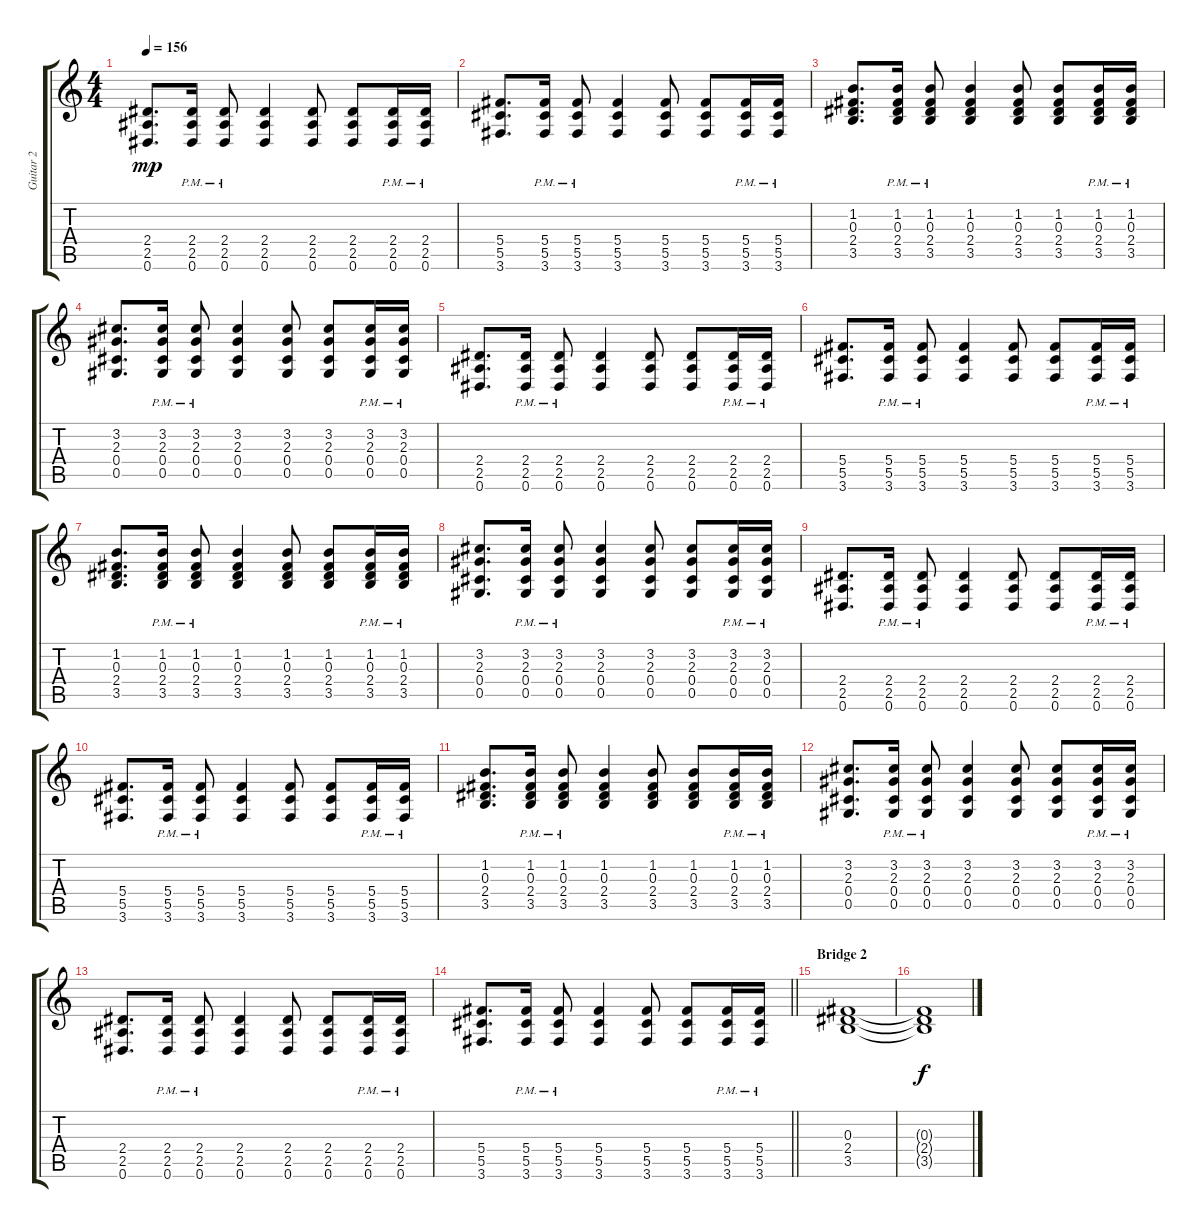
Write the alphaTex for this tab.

\track ("Guitar 2" "Guitar 2") {instrument overdrivenguitar}
\staff {score tabs}
\tuning (Eb4 Bb3 Gb3 Db3 Ab2 Eb2) {hide}
\ts (4 4)
\tempo 156
\clef g2
\ks c
(2.4 2.5 0.6).8{d dy mp} (2.4{pm} 2.5{pm} 0.6{pm}).16 (2.4{pm} 2.5{pm} 0.6{pm}).8 (2.4 2.5 0.6).4 (2.4 2.5 0.6).8 (2.4 2.5 0.6).8 (2.4{pm} 2.5{pm} 0.6{pm}).16 (2.4{pm} 2.5{pm} 0.6{pm}).16 |
(5.4 5.5 3.6).8{d} (5.4{pm} 5.5{pm} 3.6{pm}).16 (5.4{pm} 5.5{pm} 3.6{pm}).8 (5.4 5.5 3.6).4 (5.4 5.5 3.6).8 (5.4 5.5 3.6).8 (5.4{pm} 5.5{pm} 3.6{pm}).16 (5.4{pm} 5.5{pm} 3.6{pm}).16 |
(1.2 0.3 2.4 3.5).8{d} (1.2 0.3{pm} 2.4{pm} 3.5{pm}).16 (1.2 0.3{pm} 2.4{pm} 3.5{pm}).8 (1.2 0.3 2.4 3.5).4 (1.2 0.3 2.4 3.5).8 (1.2 0.3 2.4 3.5).8 (1.2 0.3{pm} 2.4{pm} 3.5{pm}).16 (1.2 0.3{pm} 2.4{pm} 3.5{pm}).16 |
(3.2 2.3 0.4 0.5).8{d} (3.2 2.3{pm} 0.4{pm} 0.5{pm}).16 (3.2 2.3{pm} 0.4{pm} 0.5{pm}).8 (3.2 2.3 0.4 0.5).4 (3.2 2.3 0.4 0.5).8 (3.2 2.3 0.4 0.5).8 (3.2{pm} 2.3{pm} 0.4{pm} 0.5{pm}).16 (3.2{pm} 2.3{pm} 0.4{pm} 0.5{pm}).16 |
(2.4 2.5 0.6).8{d} (2.4{pm} 2.5{pm} 0.6{pm}).16 (2.4{pm} 2.5{pm} 0.6{pm}).8 (2.4 2.5 0.6).4 (2.4 2.5 0.6).8 (2.4 2.5 0.6).8 (2.4{pm} 2.5{pm} 0.6{pm}).16 (2.4{pm} 2.5{pm} 0.6{pm}).16 |
(5.4 5.5 3.6).8{d} (5.4{pm} 5.5{pm} 3.6{pm}).16 (5.4{pm} 5.5{pm} 3.6{pm}).8 (5.4 5.5 3.6).4 (5.4 5.5 3.6).8 (5.4 5.5 3.6).8 (5.4{pm} 5.5{pm} 3.6{pm}).16 (5.4{pm} 5.5{pm} 3.6{pm}).16 |
(1.2 0.3 2.4 3.5).8{d} (1.2 0.3{pm} 2.4{pm} 3.5{pm}).16 (1.2 0.3{pm} 2.4{pm} 3.5{pm}).8 (1.2 0.3 2.4 3.5).4 (1.2 0.3 2.4 3.5).8 (1.2 0.3 2.4 3.5).8 (1.2 0.3{pm} 2.4{pm} 3.5{pm}).16 (1.2 0.3{pm} 2.4{pm} 3.5{pm}).16 |
(3.2 2.3 0.4 0.5).8{d} (3.2 2.3{pm} 0.4{pm} 0.5{pm}).16 (3.2 2.3{pm} 0.4{pm} 0.5{pm}).8 (3.2 2.3 0.4 0.5).4 (3.2 2.3 0.4 0.5).8 (3.2 2.3 0.4 0.5).8 (3.2{pm} 2.3{pm} 0.4{pm} 0.5{pm}).16 (3.2{pm} 2.3{pm} 0.4{pm} 0.5{pm}).16 |
(2.4 2.5 0.6).8{d} (2.4{pm} 2.5{pm} 0.6{pm}).16 (2.4{pm} 2.5{pm} 0.6{pm}).8 (2.4 2.5 0.6).4 (2.4 2.5 0.6).8 (2.4 2.5 0.6).8 (2.4{pm} 2.5{pm} 0.6{pm}).16 (2.4{pm} 2.5{pm} 0.6{pm}).16 |
(5.4 5.5 3.6).8{d} (5.4{pm} 5.5{pm} 3.6{pm}).16 (5.4{pm} 5.5{pm} 3.6{pm}).8 (5.4 5.5 3.6).4 (5.4 5.5 3.6).8 (5.4 5.5 3.6).8 (5.4{pm} 5.5{pm} 3.6{pm}).16 (5.4{pm} 5.5{pm} 3.6{pm}).16 |
(1.2 0.3 2.4 3.5).8{d} (1.2 0.3{pm} 2.4{pm} 3.5{pm}).16 (1.2 0.3{pm} 2.4{pm} 3.5{pm}).8 (1.2 0.3 2.4 3.5).4 (1.2 0.3 2.4 3.5).8 (1.2 0.3 2.4 3.5).8 (1.2 0.3{pm} 2.4{pm} 3.5{pm}).16 (1.2 0.3{pm} 2.4{pm} 3.5{pm}).16 |
(3.2 2.3 0.4 0.5).8{d} (3.2 2.3{pm} 0.4{pm} 0.5{pm}).16 (3.2 2.3{pm} 0.4{pm} 0.5{pm}).8 (3.2 2.3 0.4 0.5).4 (3.2 2.3 0.4 0.5).8 (3.2 2.3 0.4 0.5).8 (3.2{pm} 2.3{pm} 0.4{pm} 0.5{pm}).16 (3.2{pm} 2.3{pm} 0.4{pm} 0.5{pm}).16 |
(2.4 2.5 0.6).8{d} (2.4{pm} 2.5{pm} 0.6{pm}).16 (2.4{pm} 2.5{pm} 0.6{pm}).8 (2.4 2.5 0.6).4 (2.4 2.5 0.6).8 (2.4 2.5 0.6).8 (2.4{pm} 2.5{pm} 0.6{pm}).16 (2.4{pm} 2.5{pm} 0.6{pm}).16 |
\barLineRight lightlight
(5.4 5.5 3.6).8{d} (5.4{pm} 5.5{pm} 3.6{pm}).16 (5.4{pm} 5.5{pm} 3.6{pm}).8 (5.4 5.5 3.6).4 (5.4 5.5 3.6).8 (5.4 5.5 3.6).8 (5.4{pm} 5.5{pm} 3.6{pm}).16 (5.4{pm} 5.5{pm} 3.6{pm}).16 |
\section ("" "Bridge 2")
(0.3 2.4 3.5).1{volume 0} |
(0.3{t} 2.4{t} 3.5{t}).1{dy f}
